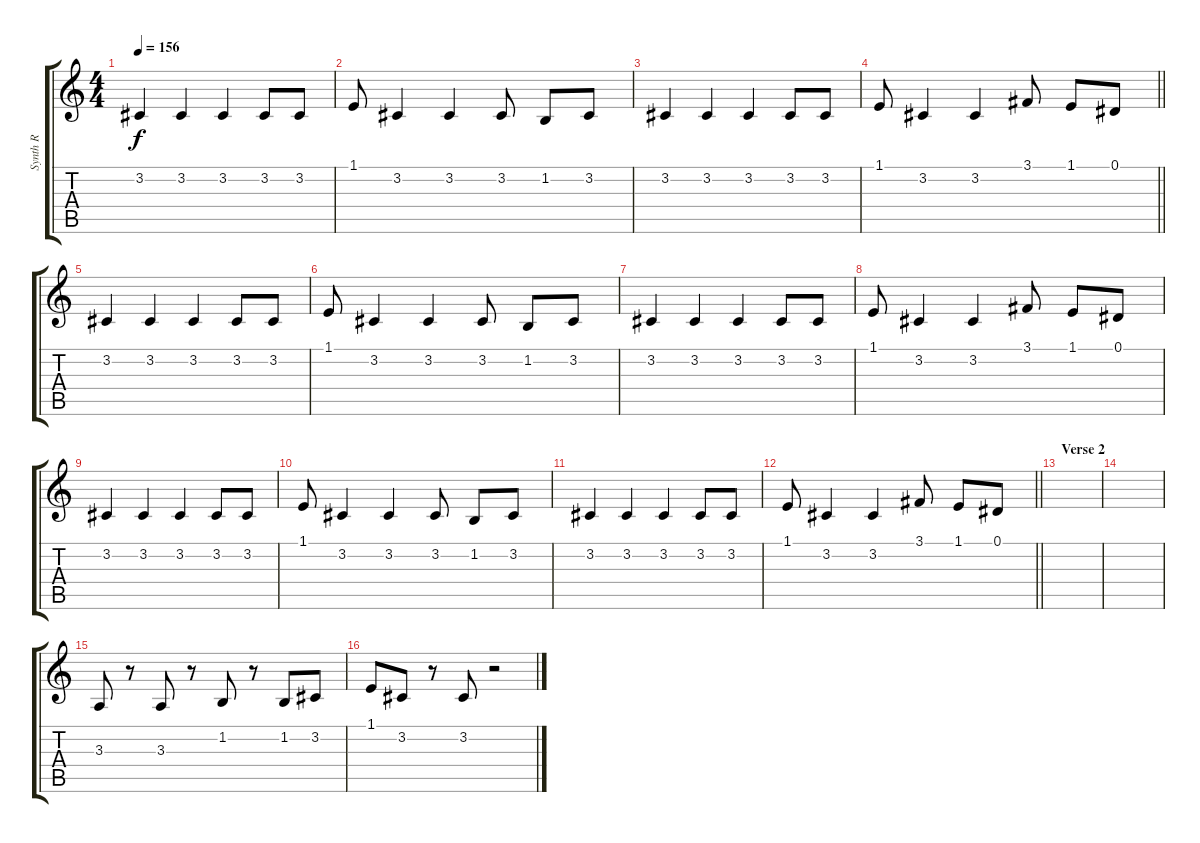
\track ("Synth R" "Synth R") {instrument pad1newage}
\staff {score tabs}
\tuning (Eb4 Bb3 Gb3 Db3 Ab2 Eb2) {hide}
\ts (4 4)
\tempo 156
\clef g2
\ks c
3.2.4{dy f} 3.2.4 3.2.4 3.2.8 3.2.8 |
1.1.8 3.2.4 3.2.4 3.2.8 1.2.8 3.2.8 |
3.2.4 3.2.4 3.2.4 3.2.8 3.2.8 |
\barLineRight lightlight
1.1.8 3.2.4 3.2.4 3.1.8 1.1.8 0.1.8 |
3.2.4 3.2.4 3.2.4 3.2.8 3.2.8 |
1.1.8 3.2.4 3.2.4 3.2.8 1.2.8 3.2.8 |
3.2.4 3.2.4 3.2.4 3.2.8 3.2.8 |
1.1.8 3.2.4 3.2.4 3.1.8 1.1.8 0.1.8 |
3.2.4 3.2.4 3.2.4 3.2.8 3.2.8 |
1.1.8 3.2.4 3.2.4 3.2.8 1.2.8 3.2.8 |
3.2.4 3.2.4 3.2.4 3.2.8 3.2.8 |
\barLineRight lightlight
1.1.8 3.2.4 3.2.4 3.1.8 1.1.8 0.1.8 |
\section ("" "Verse 2")
|
|
3.3.8 r.8 3.3.8 r.8 1.2.8 r.8 1.2.8 3.2.8 |
1.1.8 3.2.8 r.8 3.2.8 r.2
